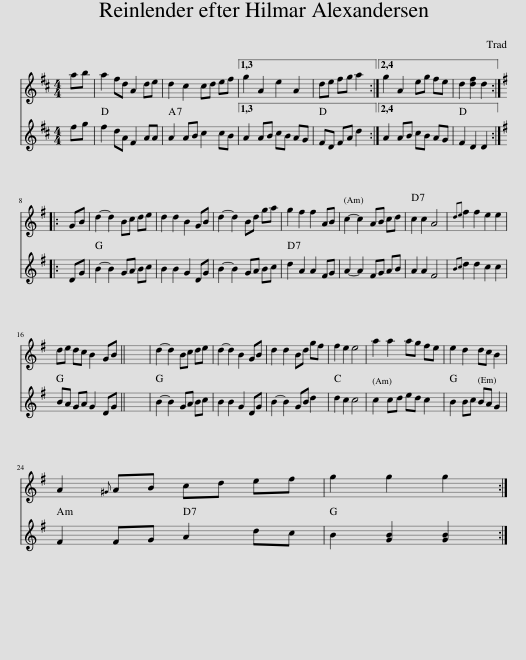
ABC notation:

X:1
%%score 1 2
L:1/8
M:4/4
I:linebreak $
K:D
V:1 treble
V:2 treble
V:1
 ab | a2 fd A2 de | d2 c2 cd ef |1,3 g2 A2 e2 A2 | de fg a2 :|2,4 %5
 g2 A2 eg fe | d2 [df]2 d2 ::$[K:G] GB | d2- d2 Bc de | d2 d2 B2 GB | %10
 d2- d2 Bd ga | g2 f2 f2 AB | c2- c2 AB cd | c2 c2 A4 |{de} f2 f2 e2 e2 |$ %15
 de dc B2 GB || x8 | d2- d2 Bc de | d2- d2 B2 GB | d2 d2 Bd gf | %20
 f2 e2 e4 | a2 a2 ag fe | e2 d2 dc B2 |$ A2{^G} AB cd ef | g2 g2 g2 :| %25
V:2
 fg | f2 dA F2 AA | A2 AB c2 cB |1,3 A2 AB cB AG | FD FA d2 :|2,4 %5
 A2 AB cB AG | F2 D2 D2 ::$[K:G] DG | B2- B2 GA Bc | B2 B2 G2 DG | %10
 B2- B2 GA Bc | d2 A2 A2 FG | A2- A2 FG AB | A2 A2 F4 |{Bc} d2 d2 c2 c2 |$ %15
 BA GA G2 DG || x8 | B2- B2 GA Bc | B2 B2 G2 DG | B2- B2 GB d2 | %20
 d2 c2 c4 | c2 cd ed c2 | B2 Bc BA G2 |$ F2 FG A2 dc | B2 [GB]2 [GB]2 :| %25
